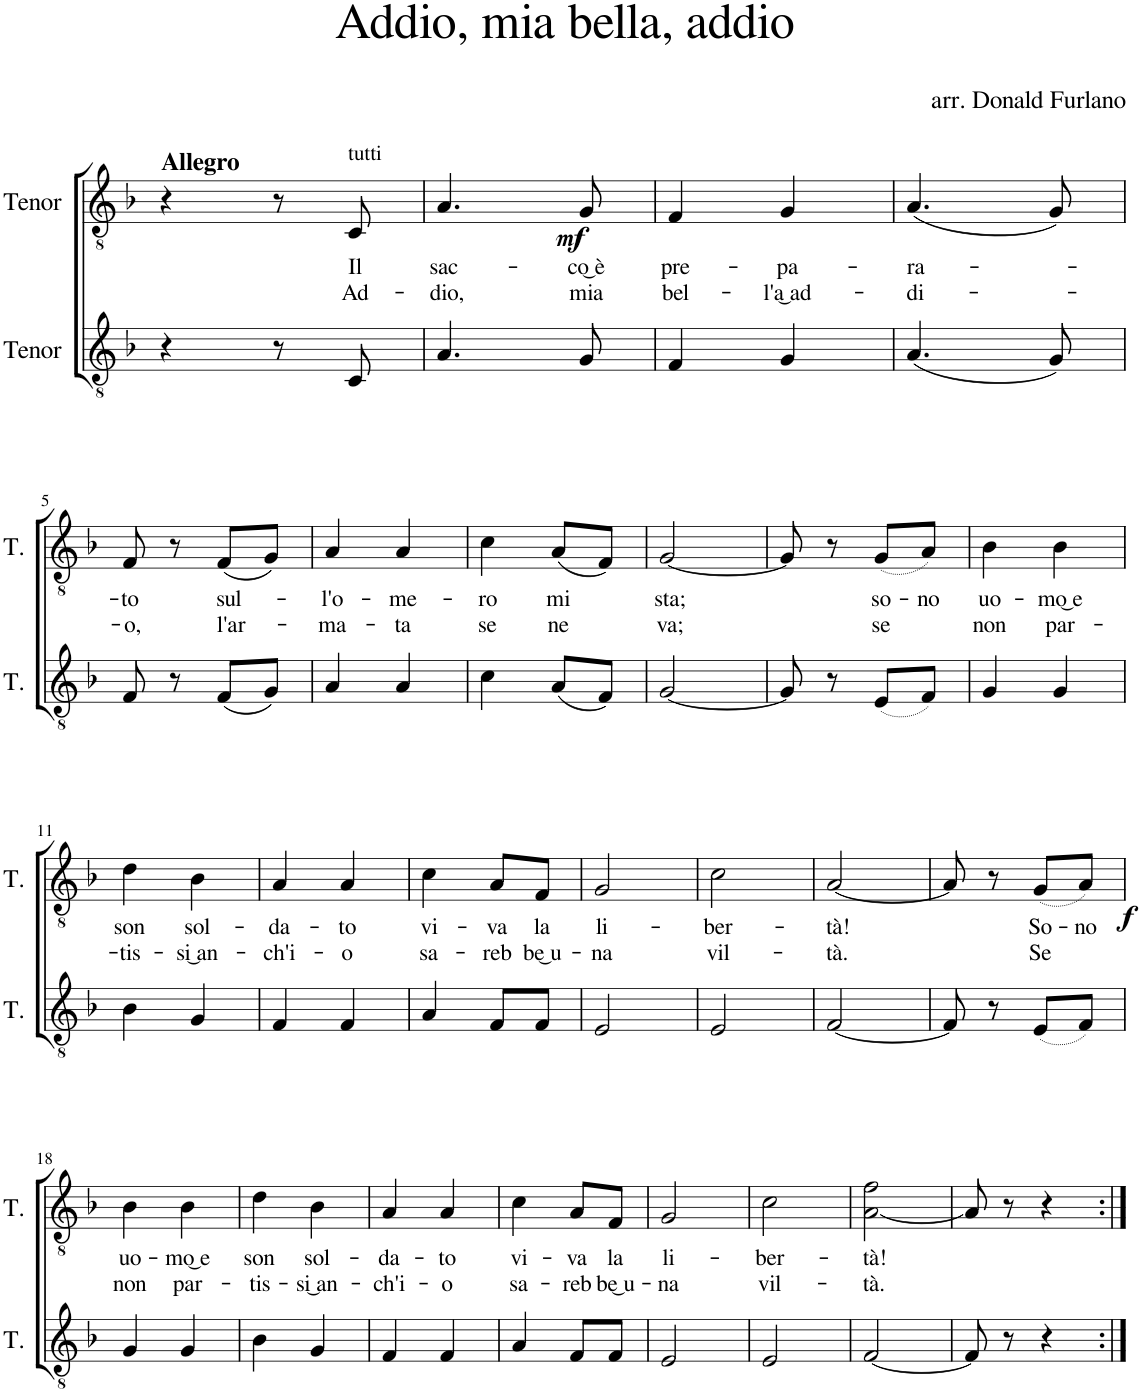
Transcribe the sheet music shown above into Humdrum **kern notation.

**kern	**kern	**text	**text	**dynam
*part2	*part1	*part1	*part1	*part1
*staff2	*staff1	*staff1	*staff1	*staff1
*I"Tenor	*I"Tenor	*	*	*
*I'T.	*I'T.	*	*	*
*clefGv2	*clefGv2	*	*	*
*k[b-]	*k[b-]	*	*	*
=1	=1	=1	=1	=1
!	!LO:TX:a:B:t=Allegro	!	!	!
4r	4r	.	.	.
8r	8r	.	.	.
!	!LO:TX:a:t=tutti	!	!	!
!	!	!LO:LY:b	!LO:LY:b	!LO:DY:b
8C/	8C/	Il	Ad-	mf
=2	=2	=2	=2	=2
!	!	!LO:LY:b	!LO:LY:b	!
4.A/	4.A/	sac-	-dio,	.
!	!	!LO:LY:b	!LO:LY:b	!
8G/	8G/	-co͜ è	mia	.
=3	=3	=3	=3	=3
!	!	!LO:LY:b	!LO:LY:b	!
4F/	4F/	pre-	bel-	.
!	!	!LO:LY:b	!LO:LY:b	!
4G/	4G/	-pa-	-l'a͜ ad-	.
=4	=4	=4	=4	=4
!	!	!LO:LY:b	!LO:LY:b	!
(4.A/	(4.A/	-ra-	-di-	.
8G/)	8G/)	.	.	.
!!LO:LB:g=z
=5	=5	=5	=5	=5
!	!	!LO:LY:b	!LO:LY:b	!
8F/	8F/	-to	-o,	.
8r	8r	.	.	.
!	!	!LO:LY:b	!LO:LY:b	!
(8F/L	(8F/L	sul-	l'ar-	.
8G/J)	8G/J)	.	.	.
=6	=6	=6	=6	=6
!	!	!LO:LY:b	!LO:LY:b	!
4A/	4A/	-l'o-	-ma-	.
!	!	!LO:LY:b	!LO:LY:b	!
4A/	4A/	-me-	-ta	.
=7	=7	=7	=7	=7
!	!	!LO:LY:b	!LO:LY:b	!
4c\	4c\	-ro	se	.
!	!	!LO:LY:b	!LO:LY:b	!
(8A/L	(8A/L	mi	ne	.
8F/J)	8F/J)	.	.	.
=8	=8	=8	=8	=8
!	!	!LO:LY:b	!LO:LY:b	!
[2G/	[2G/	sta;	va;	.
=9	=9	=9	=9	=9
8G/]	8G/]	.	.	.
8r	8r	.	.	.
!	!	!LO:LY:b	!LO:LY:b	!
(8E/L	(8G/L	so-	se	.
!	!	!LO:LY:b	!	!
8F/J)	8A/J)	-no	.	.
=10	=10	=10	=10	=10
!	!	!LO:LY:b	!LO:LY:b	!
4G/	4B-\	uo-	non	.
!	!	!LO:LY:b	!LO:LY:b	!
4G/	4B-\	-mo͜ e	par-	.
!!LO:LB:g=z
=11	=11	=11	=11	=11
!	!	!LO:LY:b	!LO:LY:b	!
4B-\	4d\	son	-tis-	.
!	!	!LO:LY:b	!LO:LY:b	!
4G/	4B-\	sol-	-si͜ an-	.
=12	=12	=12	=12	=12
!	!	!LO:LY:b	!LO:LY:b	!
4F/	4A/	-da-	-ch'i-	.
!	!	!LO:LY:b	!LO:LY:b	!
4F/	4A/	-to	-o	.
=13	=13	=13	=13	=13
!	!	!LO:LY:b	!LO:LY:b	!
4A/	4c\	vi-	sa-	.
!	!	!LO:LY:b	!LO:LY:b	!
8F/L	8A/L	-va	-reb	.
!	!	!LO:LY:b	!LO:LY:b	!
8F/J	8F/J	la	be͜ u-	.
=14	=14	=14	=14	=14
!	!	!LO:LY:b	!LO:LY:b	!
2E/	2G/	li-	-na	.
=15	=15	=15	=15	=15
!	!	!LO:LY:b	!LO:LY:b	!
2E/	2c\	-ber-	vil-	.
=16	=16	=16	=16	=16
!	!	!LO:LY:b	!LO:LY:b	!
[2F/	[2A/	-tà!	-tà.	.
=17	=17	=17	=17	=17
8F/]	8A/]	.	.	.
8r	8r	.	.	.
!	!	!LO:LY:b	!LO:LY:b	!LO:DY:b
(8E/L	(8G/L	So-	Se	f
!	!	!LO:LY:b	!	!
8F/J)	8A/J)	-no	.	.
!!LO:LB:g=z
=18	=18	=18	=18	=18
!	!	!LO:LY:b	!LO:LY:b	!
4G/	4B-\	uo-	non	.
!	!	!LO:LY:b	!LO:LY:b	!
4G/	4B-\	-mo͜ e	par-	.
=19	=19	=19	=19	=19
!	!	!LO:LY:b	!LO:LY:b	!
4B-\	4d\	son	-tis-	.
!	!	!LO:LY:b	!LO:LY:b	!
4G/	4B-\	sol-	-si͜ an-	.
=20	=20	=20	=20	=20
!	!	!LO:LY:b	!LO:LY:b	!
4F/	4A/	-da-	-ch'i-	.
!	!	!LO:LY:b	!LO:LY:b	!
4F/	4A/	-to	-o	.
=21	=21	=21	=21	=21
!	!	!LO:LY:b	!LO:LY:b	!
4A/	4c\	vi-	sa-	.
!	!	!LO:LY:b	!LO:LY:b	!
8F/L	8A/L	-va	-reb-	.
!	!	!LO:LY:b	!LO:LY:b	!
8F/J	8F/J	la	-be͜ u-	.
=22	=22	=22	=22	=22
!	!	!LO:LY:b	!LO:LY:b	!
2E/	2G/	li-	-na	.
=23	=23	=23	=23	=23
!	!	!LO:LY:b	!LO:LY:b	!
2E/	2c\	-ber-	vil-	.
=24	=24	=24	=24	=24
!	!	!LO:LY:b	!LO:LY:b	!
[2F/	[2A\ 2f\	-tà!	-tà.	.
=25	=25	=25	=25	=25
8F/]	8A/]	.	.	.
8r	8r	.	.	.
4r	4r	.	.	.
=:|!	=:|!	=:|!	=:|!	=:|!
*-	*-	*-	*-	*-
